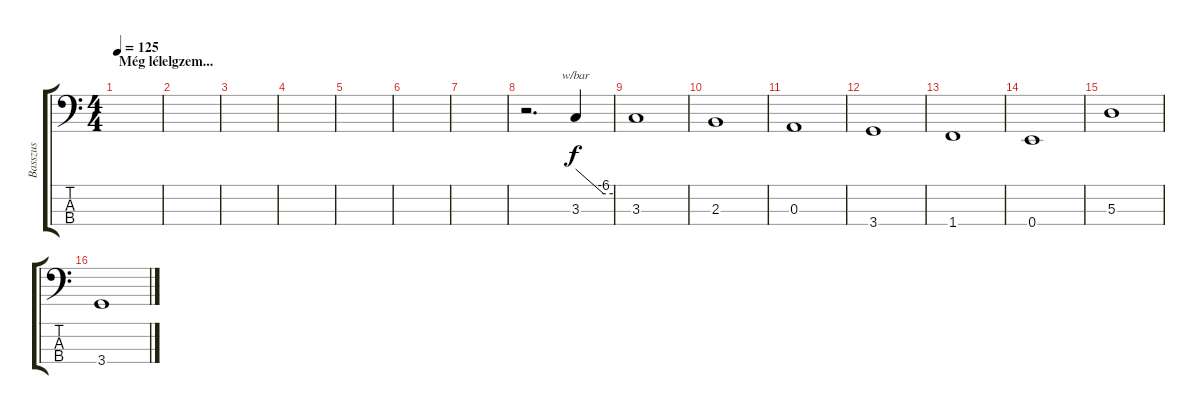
\track ("Basszus" "Basszus") {instrument electricbasspick}
\staff {score tabs}
\tuning (G2 D2 A1 E1) {hide}
\ts (4 4)
\section ("" "Még lélelgzem...")
\tempo 125
\clef f4
\ks c
|
|
|
|
|
|
|
r.2{d} 3.3.4{tbe (custom default 0 0 45 -24 60 -24)} |
3.3.1 |
2.3.1 |
0.3.1 |
3.4.1 |
1.4.1 |
0.4.1 |
5.3.1 |
3.4.1
